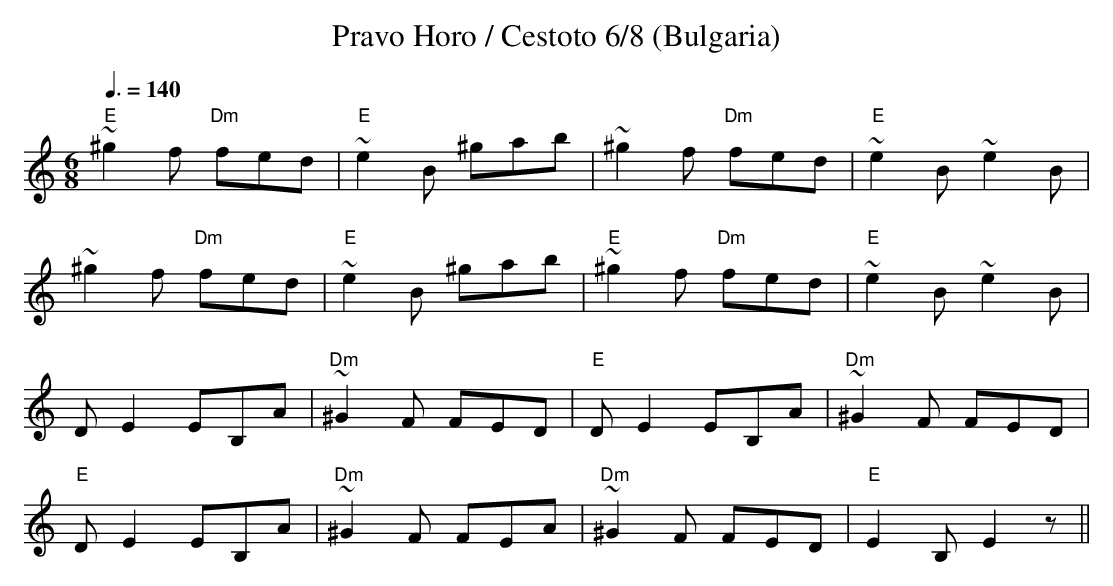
X:1
T:Pravo Horo / Cestoto 6/8 (Bulgaria)
M:6/8
L:1/8
Q:3/8=140
K:C
"E" ~^g2 f "Dm" fed | "E" ~e2 B ^gab |
~^g2 f "Dm" fed | "E" ~e2 B ~e2 B | !
~^g2 f "Dm" fed | "E" ~e2 B ^gab |
"E" ~^g2 f "Dm" fed | "E" ~e2 B ~e2 B | !
DE2  EB,A | "Dm" ~^G2 F FED |
"E" DE2  EB,A | "Dm" ~^G2 F FED | !
"E" DE2  EB,A | "Dm" ~^G2 F FEA |
"Dm" ~^G2 F FED | "E" E2 B, E2 z ||
